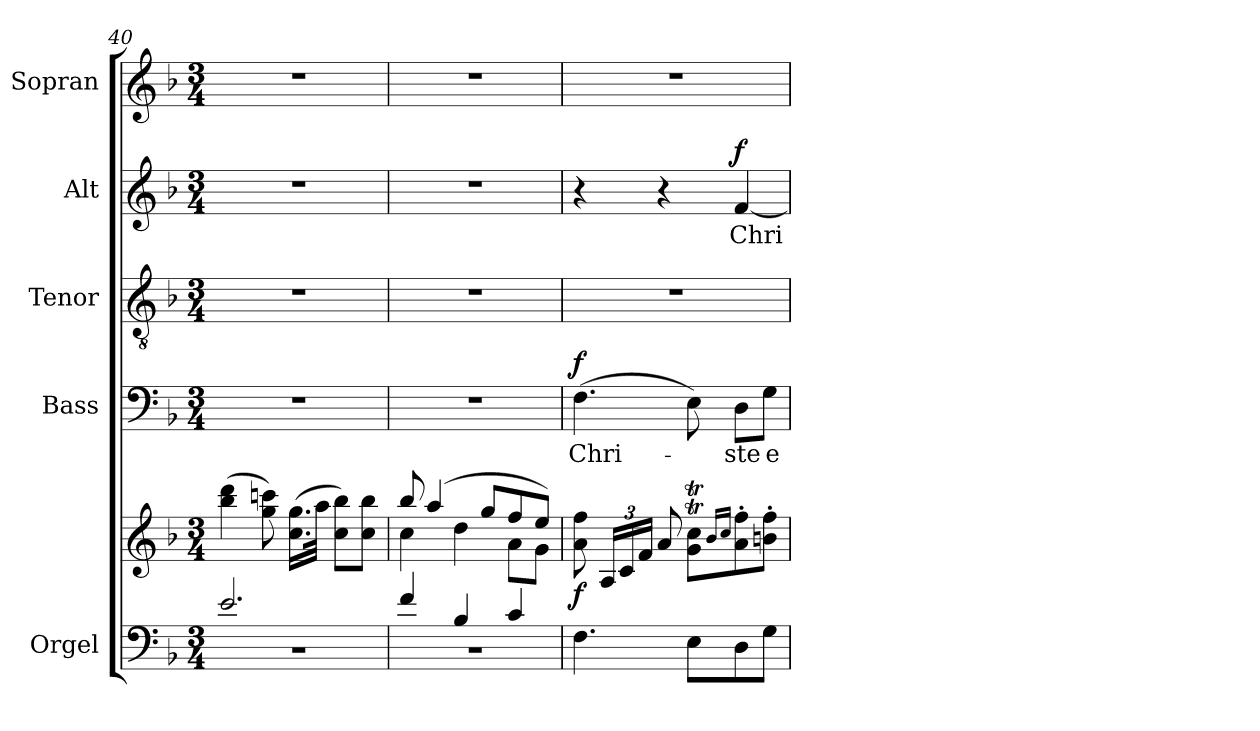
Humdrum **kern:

**kern	**kern	**dynam	**kern	**text	**dynam	**kern	**kern	**text	**dynam	**kern
*part5	*part5	*part5	*part4	*part4	*part4	*part3	*part2	*part2	*part2	*part1
*staff6	*staff5	*staff5/6	*staff4	*staff4	*staff4	*staff3	*staff2	*staff2	*staff2	*staff1
*I"Orgel	*	*	*I"Bass	*	*	*I"Tenor	*I"Alt	*	*	*I"Sopran
*I'Org.	*	*	*I'B.	*	*	*I'T.	*I'A.	*	*	*I'S.
*clefF4	*clefG2	*	*clefF4	*	*	*clefGv2	*clefG2	*	*	*clefG2
*k[b-]	*k[b-]	*	*k[b-]	*	*	*k[b-]	*k[b-]	*	*	*k[b-]
*F:	*F:	*	*F:	*	*	*F:	*F:	*	*	*F:
*M3/4	*M3/4	*	*M3/4	*	*	*M3/4	*M3/4	*	*	*M3/4
=40	=40	=40	=40	=40	=40	=40	=40	=40	=40	=40
*^	*	*	*	*	*	*	*	*	*	*
!	!LO:N:vis=1	!	!	!	!	!	!	!	!	!	!
2.e/	2.r	(>4bb-\ 4ddd\	.	2.r	.	.	2.r	2.r	.	.	2.r
.	.	8gg\ 8cccn\)	.	.	.	.	.	.	.	.	.
.	.	(>16.cc\ 16.gg\LL	.	.	.	.	.	.	.	.	.
.	.	32aa\JJk	.	.	.	.	.	.	.	.	.
.	.	8cc\ 8bb-\L)	.	.	.	.	.	.	.	.	.
.	.	8cc\ 8bb-\J	.	.	.	.	.	.	.	.	.
=41	=41	=41	=41	=41	=41	=41	=41	=41	=41	=41	=41
!	!LO:N:vis=1	!	!	!	!	!	!	!	!	!	!
*	*	*^	*	*	*	*	*	*	*	*	*
4f/	2.r	8bb-/	4cc\	.	2.r	.	.	2.r	2.r	.	.	2.r
.	.	(4aa/	.	.	.	.	.	.	.	.	.	.
4B-/	.	.	4dd\	.	.	.	.	.	.	.	.	.
.	.	8gg/L	.	.	.	.	.	.	.	.	.	.
4c/	.	8ff/	8a\L	.	.	.	.	.	.	.	.	.
.	.	8ee/J)	8g\J	.	.	.	.	.	.	.	.	.
*v	*v	*	*	*	*	*	*	*	*	*	*	*
!!LO:LB:g=z
=42	=42	=42	=42	=42	=42	=42	=42	=42	=42	=42	=42
!	!	!	!LO:DY:b	!	!LO:LY:b	!LO:DY:a	!	!	!	!	!
*	*v	*v	*	*	*	*	*	*	*	*	*
4.F\	8a\ 8ff\	f	(>4.F\	Chri-	f	2.r	4r	.	.	2.r
.	24A/LL	.	.	.	.	.	.	.	.	.
.	24c/	.	.	.	.	.	.	.	.	.
.	24f/JJ	.	.	.	.	.	.	.	.	.
.	8a/	.	.	.	.	.	4r	.	.	.
8E\L	8g\T 8cc\TL	.	8E\)	.	.	.	.	.	.	.
.	16qb-/LL	.	.	.	.	.	.	.	.	.
.	16qcc/JJ	.	.	.	.	.	.	.	.	.
!	!	!	!	!LO:LY:b	!	!	!	!LO:LY:b	!LO:DY:a	!
8D\	8a\'> 8ff\'>	.	8D\L	-ste	.	.	[4f/	Chri-	f	.
!	!	!	!	!LO:LY:b	!	!	!	!	!	!
8G\J	8bn\'> 8ff\'>J	.	8G\J	e-	.	.	.	.	.	.
=	=	=	=	=	=	=	=	=	=	=
*-	*-	*-	*-	*-	*-	*-	*-	*-	*-	*-
